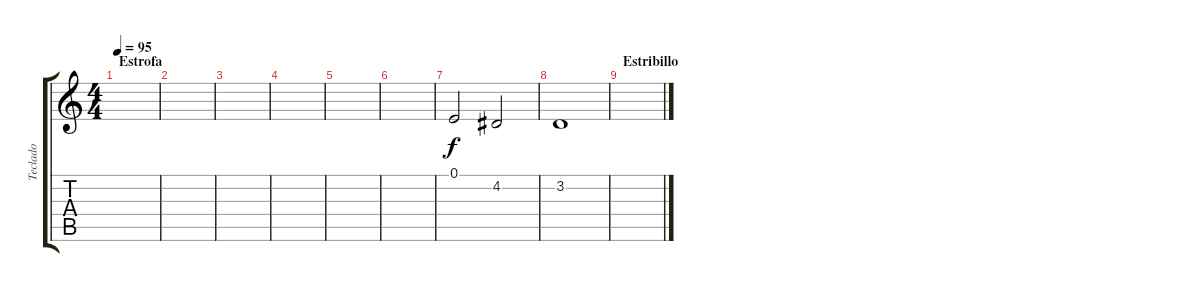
\track ("Teclado" "Teclado") {instrument choiraahs}
\staff {score tabs}
\tuning (E4 B3 G3 D3 A2 E2) {hide}
\ts (4 4)
\section ("" "Estrofa")
\tempo 95
\clef g2
\ks c
|
|
|
|
|
|
0.1.2 4.2.2 |
3.2.1 |
\section ("" "Estribillo")
